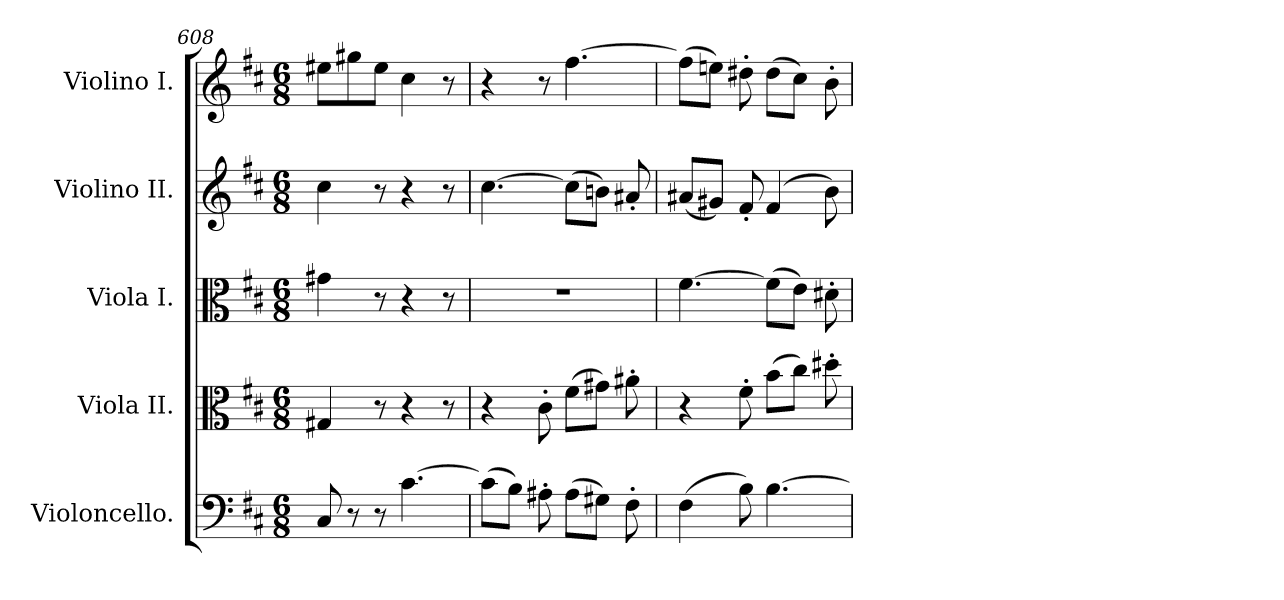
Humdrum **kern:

**kern	**kern	**kern	**kern	**kern
*part5	*part4	*part3	*part2	*part1
*staff5	*staff4	*staff3	*staff2	*staff1
*I"Violoncello.	*I"Viola II.	*I"Viola I.	*I"Violino II.	*I"Violino I.
*I'Vc	*I'Vla	*I'Vla	*I'Vln	*I'Vln
*clefF4	*clefC3	*clefC3	*clefG2	*clefG2
*k[f#c#]	*k[f#c#]	*k[f#c#]	*k[f#c#]	*k[f#c#]
*M6/8	*M6/8	*M6/8	*M6/8	*M6/8
=608	=608	=608	=608	=608
8C#/	4G#X/	4g#X\	4cc#\	8ee#X\L
8r	.	.	.	8gg#X\
8r	8r	8r	8r	8ee#\J
[4.c#\	4r	4r	4r	4cc#\
.	8r	8r	8r	8r
=609	=609	=609	=609	=609
(>8c#\L]	4r	2.r	[4.cc#\	4r
8B\J)	.	.	.	.
8A#X'\	8c#'\	.	.	8r
(>8A#\L	(>8f#\L	.	(>8cc#\L]	[4.ff#\
8G#X\J)	8g#X\J)	.	8bn\J)	.
8F#'\	8a#X'\	.	8a#X'/	.
=610	=610	=610	=610	=610
(>4F#\	4r	[4.f#\	(<8a#X/L	(>8ff#\L]
.	.	.	8g#X/J)	8een\J)
8B\)	8f#'\	.	8f#'/	8dd#X'\
[4.B\	(>8b\L	(>8f#\L]	(>4f#/	(>8dd#\L
.	8cc#\J)	8e\J)	.	8cc#\J)
.	8dd#X'\	8d#X'\	8b\)	8b'\
=	=	=	=	=
*-	*-	*-	*-	*-
